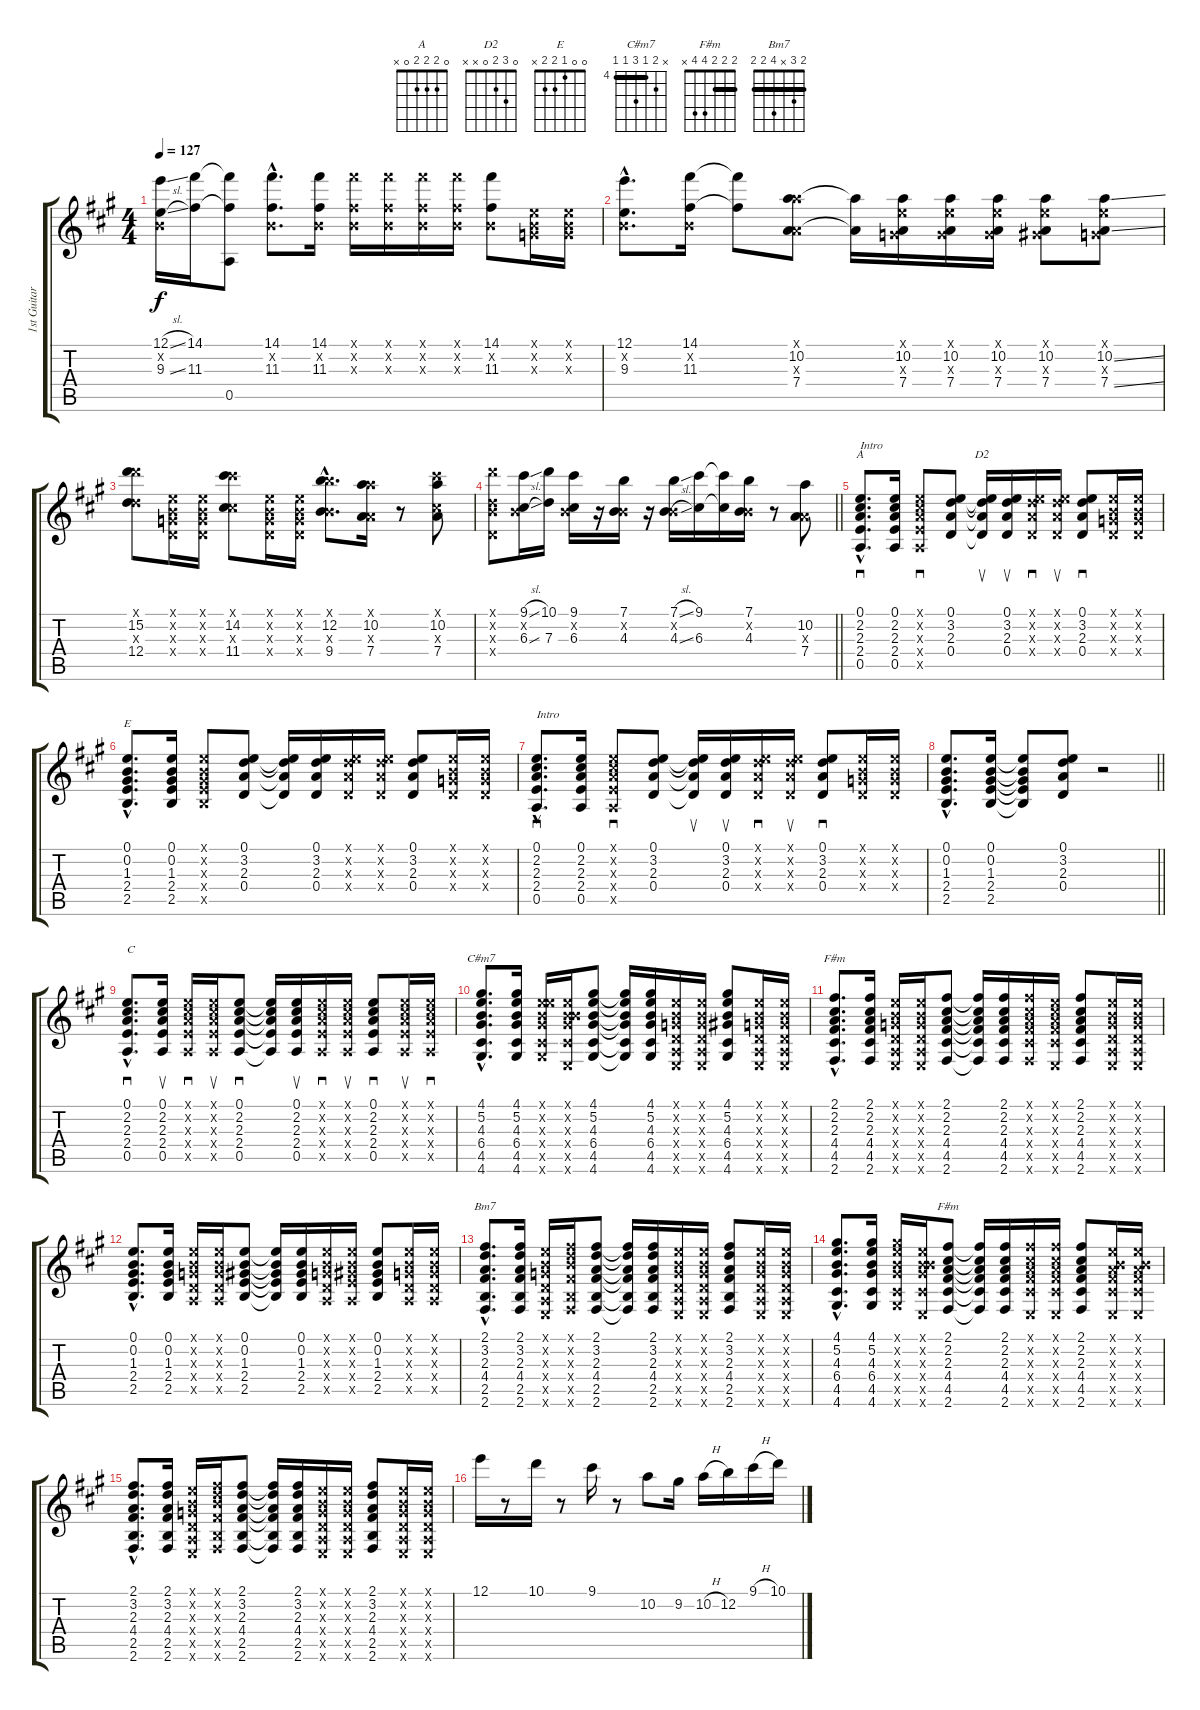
\track ("1st Guitar" "1st Guitar") {instrument acousticguitarsteel}
\staff {score tabs}
\tuning (E4 B3 G3 D3 A2 E2) {hide}
\chord ("A" 0 2 2 2 0 x)
\chord ("D2" 0 3 2 0 x x)
\chord ("E" 0 0 1 2 2 x)
\chord ("C#m7" x 5 4 6 4 4) {firstfret 4 barre 4}
\chord ("F#m" x 2 2 4 4 2) {barre 2}
\chord ("Bm7" 2 3 x 4 2 2) {barre 2}
\chord ("F#m" 2 2 2 4 4 x) {barre 2}
\ts (4 4)
\tempo 127
\clef g2
\ks a
(12.1{sl} 0.2{x} 9.3{sl}).16{dy f} (14.1 11.3).16 (14.1{t} 11.3{t} 0.5).8 (14.1{hac} 0.2{hac x} 11.3{hac}).8{d} (14.1 0.2{x} 11.3).16 (14.1{x} 0.2{x} 11.3{x}).16 (14.1{x} 0.2{x} 11.3{x}).16 (14.1{x} 0.2{x} 11.3{x}).16 (14.1{x} 0.2{x} 11.3{x}).16 (14.1 0.2{x} 11.3).8 (0.1{x} 0.2{x} 0.3{x}).16 (0.1{x} 0.2{x} 0.3{x}).16 |
(12.1{hac} 0.2{hac x} 9.3{hac}).8{d} (14.1 0.2{x} 11.3).16 (14.1{t} 11.3{t}).8 (5.1{x} 10.2 2.3{x} 7.4).8 (10.2{t} 7.4{t}).16 (0.1{x} 10.2 0.3{x} 7.4).16 (0.1{x} 10.2 0.3{x} 7.4).16 (0.1{x} 10.2 0.3{x} 7.4).16 (0.1{x} 10.2 1.3{x} 7.4).8 (0.1{x} 10.2{ss} 0.3{x} 7.4{ss}).8 |
(10.1{x} 15.2 7.3{x} 12.4).8 (0.1{x} 0.2{x} 0.3{x} 0.4{x}).16 (0.1{x} 0.2{x} 0.3{x} 0.4{x}).16 (9.1{x} 14.2 6.3{x} 11.4).8 (0.1{x} 0.2{x} 0.3{x} 0.4{x}).16 (0.1{x} 0.2{x} 0.3{x} 0.4{x}).16 (7.1{hac x} 12.2{hac} 4.3{hac x} 9.4{hac}).8{d} (5.1{x} 10.2 2.3{x} 7.4).16 r.8 (9.1{x} 10.2 6.3{x} 7.4).8 |
\barLineRight lightlight
(10.1{x} 0.2{x} 7.3{x} 0.4{x}).8 (9.1{sl} 0.2{x} 6.3{sl}).16 (10.1 7.3).16 (9.1 0.2{x} 6.3).16 r.16 (7.1 0.2{x} 4.3).16 r.16 (7.1{sl} 0.2{x} 4.3{sl}).16 (9.1 6.3).16 (9.1{t} 6.3{t}).16 (7.1 0.2{x} 4.3).16 r.8 (10.2 2.3{x} 7.4).8 |
(0.1{hac} 2.2 2.3{hac} 2.4{hac} 0.5{hac}).8{d sd ch "A" txt "Intro" volume 13} (0.1 2.2 2.3 2.4 0.5).16 (0.1{x} 2.2{x} 2.3{x} 2.4{x} 0.5{x}).8{sd} (0.1 3.2 2.3 0.4).8 (0.1{t} 3.2{t} 2.3{t} 0.4{t}).16{su ch "D2"} (0.1 3.2 2.3 0.4).16{su} (0.1{x} 3.2{x} 2.3{x} 0.4{x}).16{sd} (0.1{x} 3.2{x} 2.3{x} 0.4{x}).16{su} (0.1 3.2 2.3 0.4).8{sd} (0.1{x} 0.2{x} 0.3{x} 0.4{x}).16 (0.1{x} 0.2{x} 0.3{x} 0.4{x}).16 |
(0.1{hac} 0.2{hac} 1.3{hac} 2.4{hac} 2.5{hac}).8{d ch "E"} (0.1 0.2 1.3 2.4 2.5).16 (0.1{x} 0.2{x} 1.3{x} 2.4{x} 2.5{x}).8 (0.1 3.2 2.3 0.4).8 (0.1{t} 3.2{t} 2.3{t} 0.4{t}).16 (0.1 3.2 2.3 0.4).16 (0.1{x} 3.2{x} 2.3{x} 0.4{x}).16 (0.1{x} 3.2{x} 2.3{x} 0.4{x}).16 (0.1 3.2 2.3 0.4).8 (0.1{x} 0.2{x} 0.3{x} 0.4{x}).16 (0.1{x} 0.2{x} 0.3{x} 0.4{x}).16 |
(0.1{hac} 2.2 2.3{hac} 2.4{hac} 0.5{hac}).8{d sd txt "Intro" volume 13} (0.1 2.2 2.3 2.4 0.5).16 (0.1{x} 2.2{x} 2.3{x} 2.4{x} 0.5{x}).8{sd} (0.1 3.2 2.3 0.4).8 (0.1{t} 3.2{t} 2.3{t} 0.4{t}).16{su} (0.1 3.2 2.3 0.4).16{su} (0.1{x} 3.2{x} 2.3{x} 0.4{x}).16{sd} (0.1{x} 3.2{x} 2.3{x} 0.4{x}).16{su} (0.1 3.2 2.3 0.4).8{sd} (0.1{x} 0.2{x} 0.3{x} 0.4{x}).16 (0.1{x} 0.2{x} 0.3{x} 0.4{x}).16 |
\barLineRight lightlight
(0.1{hac} 0.2{hac} 1.3{hac} 2.4{hac} 2.5{hac}).8{d} (0.1 0.2 1.3 2.4 2.5).16 (0.1{t} 0.2{t} 1.3{t} 2.4{t} 2.5{t}).8 (0.1 3.2 2.3 0.4).8 r.2{volume 13} |
(0.1{hac} 2.2 2.3{hac} 2.4{hac} 0.5{hac}).8{d sd txt "C"} (0.1 2.2 2.3 2.4 0.5).16{su} (0.1{x} 2.2{x} 2.3{x} 2.4{x} 0.5{x}).16{sd} (0.1{x} 2.2{x} 2.3{x} 2.4{x} 0.5{x}).16{su} (0.1 2.2 2.3 2.4 0.5).8{sd} (0.1{t} 2.2{t} 2.3{t} 2.4{t} 0.5{t}).16 (0.1 2.2 2.3 2.4 0.5).16{su} (0.1{x} 2.2{x} 2.3{x} 2.4{x} 0.5{x}).16{sd} (0.1{x} 2.2{x} 2.3{x} 2.4{x} 0.5{x}).16{su} (0.1 2.2 2.3 2.4 0.5).8{sd} (0.1{x} 2.2{x} 2.3{x} 2.4{x} 0.5{x}).16{su} (0.1{x} 2.2{x} 2.3{x} 2.4{x} 0.5{x}).16{sd} |
(4.1{hac} 5.2 4.3{hac} 6.4{hac} 4.5{hac} 4.6{hac}).8{d ch "C#m7"} (4.1 5.2 4.3 6.4 4.5 4.6).16 (0.1{x} 5.2{x} 4.3{x} 6.4{x} 4.5{x} 4.6{x}).16 (0.1{x} 0.2{x} 4.3{x} 6.4{x} 4.5{x} 0.6{x}).16 (4.1 5.2 4.3 6.4 4.5 4.6).8 (4.1{t} 5.2{t} 4.3{t} 6.4{t} 4.5{t} 4.6{t}).16 (4.1 5.2 4.3 6.4 4.5 4.6).16 (0.1{x} 0.2{x} 0.3{x} 0.4{x} 0.5{x} 0.6{x}).16 (0.1{x} 0.2{x} 0.3{x} 0.4{x} 0.5{x} 0.6{x}).16 (4.1 5.2 4.3 6.4 4.5 4.6).8 (0.1{x} 0.2{x} 0.3{x} 0.4{x} 0.5{x} 0.6{x}).16 (0.1{x} 0.2{x} 0.3{x} 0.4{x} 0.5{x} 0.6{x}).16 |
(2.1{hac} 2.2 2.3{hac} 4.4{hac} 4.5{hac} 2.6{hac}).8{d ch "F#m"} (2.1 2.2 2.3 4.4 4.5 2.6).16 (0.1{x} 0.2{x} 0.3{x} 0.4{x} 0.5{x} 0.6{x}).16 (0.1{x} 0.2{x} 0.3{x} 0.4{x} 0.5{x} 0.6{x}).16 (2.1 2.2 2.3 4.4 4.5 2.6).8 (2.1{t} 2.2{t} 2.3{t} 4.4{t} 4.5{t} 2.6{t}).16 (2.1 2.2 2.3 4.4 4.5 2.6).16 (2.1{x} 2.2{x} 2.3{x} 4.4{x} 4.5{x} 2.6{x}).16 (0.1{x} 2.2{x} 2.3{x} 4.4{x} 4.5{x} 0.6{x}).16 (2.1 2.2 2.3 4.4 4.5 2.6).8 (0.1{x} 0.2{x} 0.3{x} 0.4{x} 0.5{x} 0.6{x}).16 (0.1{x} 0.2{x} 0.3{x} 0.4{x} 0.5{x} 0.6{x}).16 |
(0.1{hac} 0.2 1.3{hac} 2.4{hac} 2.5{hac}).8{d} (0.1 0.2 1.3 2.4 2.5).16 (0.1{x} 0.2{x} 0.3{x} 0.4{x} 0.5{x}).16 (0.1{x} 0.2{x} 0.3{x} 0.4{x} 0.5{x}).16 (0.1 0.2 1.3 2.4 2.5).8 (0.1{t} 0.2{t} 1.3{t} 2.4{t} 2.5{t}).16 (0.1 0.2 1.3 2.4 2.5).16 (0.1{x} 0.2{x} 0.3{x} 0.4{x} 0.5{x}).16 (0.1{x} 0.2{x} 1.3{x} 2.4{x} 0.5{x}).16 (0.1 0.2 1.3 2.4 2.5).8 (0.1{x} 0.2{x} 0.3{x} 0.4{x} 0.5{x}).16 (0.1{x} 0.2{x} 0.3{x} 0.4{x} 0.5{x}).16 |
(2.1{hac} 3.2 2.3{hac} 4.4{hac} 2.5{hac} 2.6{hac}).8{d ch "Bm7"} (2.1 3.2 2.3 4.4 2.5 2.6).16 (0.1{x} 0.2{x} 0.3{x} 0.4{x} 0.5{x} 0.6{x}).16 (2.1{x} 3.2{x} 4.3{x} 4.4{x} 2.5{x} 2.6{x}).16 (2.1 3.2 2.3 4.4 2.5 2.6).8 (2.1{t} 3.2{t} 2.3{t} 4.4{t} 2.5{t} 2.6{t}).16 (2.1 3.2 2.3 4.4 2.5 2.6).16 (0.1{x} 0.2{x} 0.3{x} 0.4{x} 0.5{x} 0.6{x}).16 (0.1{x} 0.2{x} 0.3{x} 0.4{x} 0.5{x} 0.6{x}).16 (2.1 3.2 2.3 4.4 2.5 2.6).8 (0.1{x} 0.2{x} 0.3{x} 0.4{x} 0.5{x} 0.6{x}).16 (0.1{x} 0.2{x} 0.3{x} 0.4{x} 0.5{x} 0.6{x}).16 |
(4.1{hac} 5.2 4.3{hac} 6.4{hac} 4.5{hac} 4.6{hac}).8{d} (4.1 5.2 4.3 6.4 4.5 4.6).16 (4.1{x} 5.2{x} 4.3{x} 6.4{x} 4.5{x} 4.6{x}).16 (0.1{x} 0.2{x} 4.3{x} 6.4{x} 4.5{x} 0.6{x}).16 (2.1 2.2 2.3 4.4 4.5 2.6).8{ch "F#m"} (2.1{t} 2.2{t} 2.3{t} 4.4{t} 4.5{t} 2.6{t}).16 (2.1 2.2 2.3 4.4 4.5 2.6).16 (2.1{x} 2.2{x} 2.3{x} 4.4{x} 4.5{x} 0.6{x}).16 (2.1{x} 2.2{x} 2.3{x} 4.4{x} 4.5{x} 0.6{x}).16 (2.1 2.2 2.3 4.4 4.5 2.6).8 (0.1{x} 0.2{x} 2.3{x} 4.4{x} 4.5{x} 0.6{x}).16 (0.1{x} 0.2{x} 2.3{x} 4.4{x} 4.5{x} 0.6{x}).16 |
(2.1{hac} 3.2 2.3{hac} 4.4{hac} 2.5{hac} 2.6{hac}).8{d} (2.1 3.2 2.3 4.4 2.5 2.6).16 (0.1{x} 0.2{x} 0.3{x} 0.4{x} 0.5{x} 0.6{x}).16 (2.1{x} 3.2{x} 4.3{x} 4.4{x} 2.5{x} 2.6{x}).16 (2.1 3.2 2.3 4.4 2.5 2.6).8 (2.1{t} 3.2{t} 2.3{t} 4.4{t} 2.5{t} 2.6{t}).16 (2.1 3.2 2.3 4.4 2.5 2.6).16 (0.1{x} 0.2{x} 0.3{x} 0.4{x} 0.5{x} 0.6{x}).16 (0.1{x} 0.2{x} 0.3{x} 0.4{x} 0.5{x} 0.6{x}).16 (2.1 3.2 2.3 4.4 2.5 2.6).8 (0.1{x} 0.2{x} 0.3{x} 0.4{x} 0.5{x} 0.6{x}).16 (0.1{x} 0.2{x} 0.3{x} 0.4{x} 0.5{x} 0.6{x}).16 |
12.1.16 r.8 10.1.16 r.8 9.1.16 r.8 10.2.8 9.2.16 10.2{h}.16 12.2.16 9.1{h}.16 10.1.16
